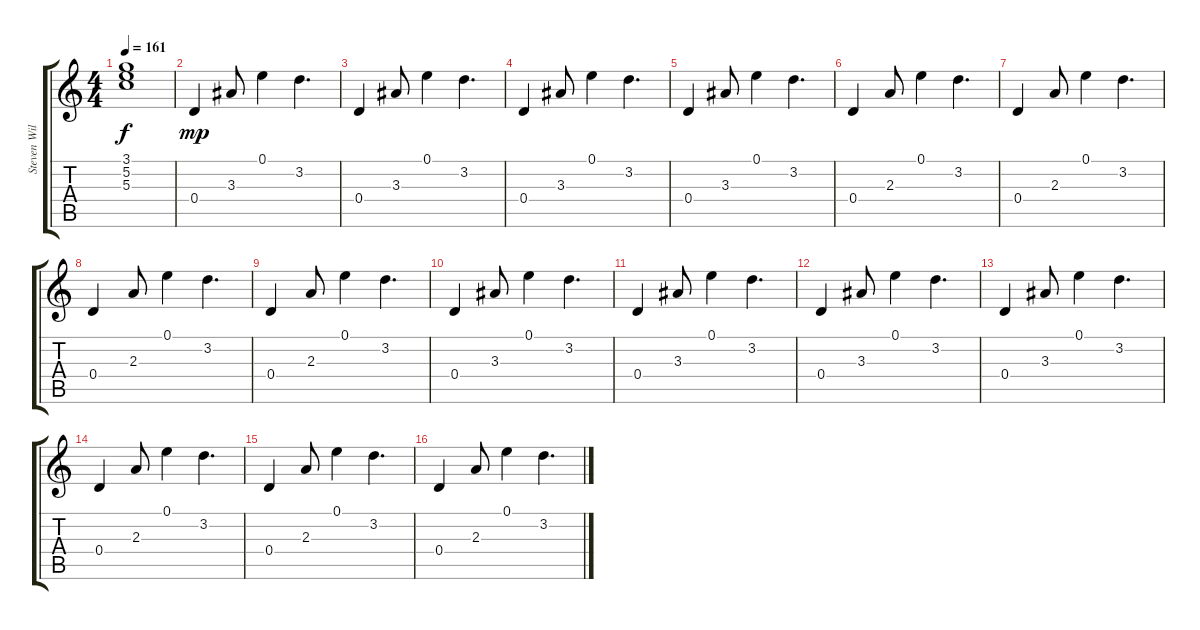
\track ("Steven Wilson (Guitar 4)" "Steven Wil") {instrument acousticguitarsteel}
\staff {score tabs}
\tuning (E4 B3 G3 D3 A2 D2) {hide}
\ts (4 4)
\tempo 161
\clef g2
\ks c
(3.1{t} 5.2{t} 5.3{t}).1{dy f} |
0.4.4{dy mp volume 16 balance 16 instrument acousticguitarsteel} 3.3.8 0.1.4 3.2.4{d} |
0.4.4 3.3.8 0.1.4 3.2.4{d} |
0.4.4 3.3.8 0.1.4 3.2.4{d} |
0.4.4 3.3.8 0.1.4 3.2.4{d} |
0.4.4 2.3.8 0.1.4 3.2.4{d} |
0.4.4 2.3.8 0.1.4 3.2.4{d} |
0.4.4 2.3.8 0.1.4 3.2.4{d} |
0.4.4 2.3.8 0.1.4 3.2.4{d} |
0.4.4 3.3.8 0.1.4 3.2.4{d} |
0.4.4 3.3.8 0.1.4 3.2.4{d} |
0.4.4 3.3.8 0.1.4 3.2.4{d} |
0.4.4 3.3.8 0.1.4 3.2.4{d} |
0.4.4 2.3.8 0.1.4 3.2.4{d} |
0.4.4 2.3.8 0.1.4 3.2.4{d} |
0.4.4 2.3.8 0.1.4 3.2.4{d}
